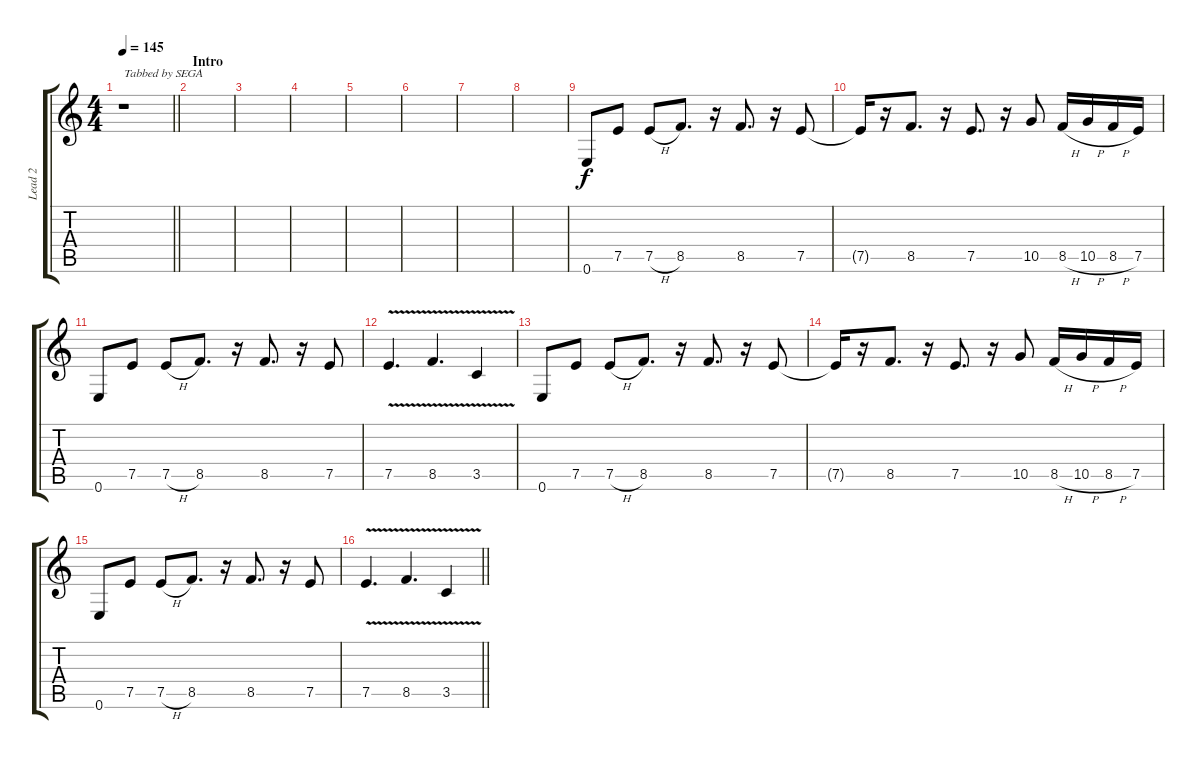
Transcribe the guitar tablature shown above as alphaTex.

\track ("Lead 2" "Lead 2") {instrument distortionguitar}
\staff {score tabs}
\tuning (E4 B3 G3 D3 A2 E2) {hide}
\ts (4 4)
\tempo 145
\clef g2
\barLineRight lightlight
\ks c
r.1{txt "Tabbed by SEGA" dy f instrument distortionguitar} |
\section ("" "Intro")
|
|
|
|
|
|
|
0.6.8 7.5.8 7.5{h}.8 8.5.8{d} r.16 8.5.8{d} r.16 7.5.8 |
7.5{t}.16 r.16 8.5.8{d} r.16 7.5.8{d} r.16 10.5.8 8.5{h}.16 10.5{h}.16 8.5{h}.16 7.5.16 |
0.6.8 7.5.8 7.5{h}.8 8.5.8{d} r.16 8.5.8{d} r.16 7.5.8 |
7.5{v}.4{d} 8.5{v}.4{d} 3.5{v}.4 |
0.6.8 7.5.8 7.5{h}.8 8.5.8{d} r.16 8.5.8{d} r.16 7.5.8 |
7.5{t}.16 r.16 8.5.8{d} r.16 7.5.8{d} r.16 10.5.8 8.5{h}.16 10.5{h}.16 8.5{h}.16 7.5.16 |
0.6.8 7.5.8 7.5{h}.8 8.5.8{d} r.16 8.5.8{d} r.16 7.5.8 |
\barLineRight lightlight
7.5{v}.4{d} 8.5{v}.4{d} 3.5{v}.4
